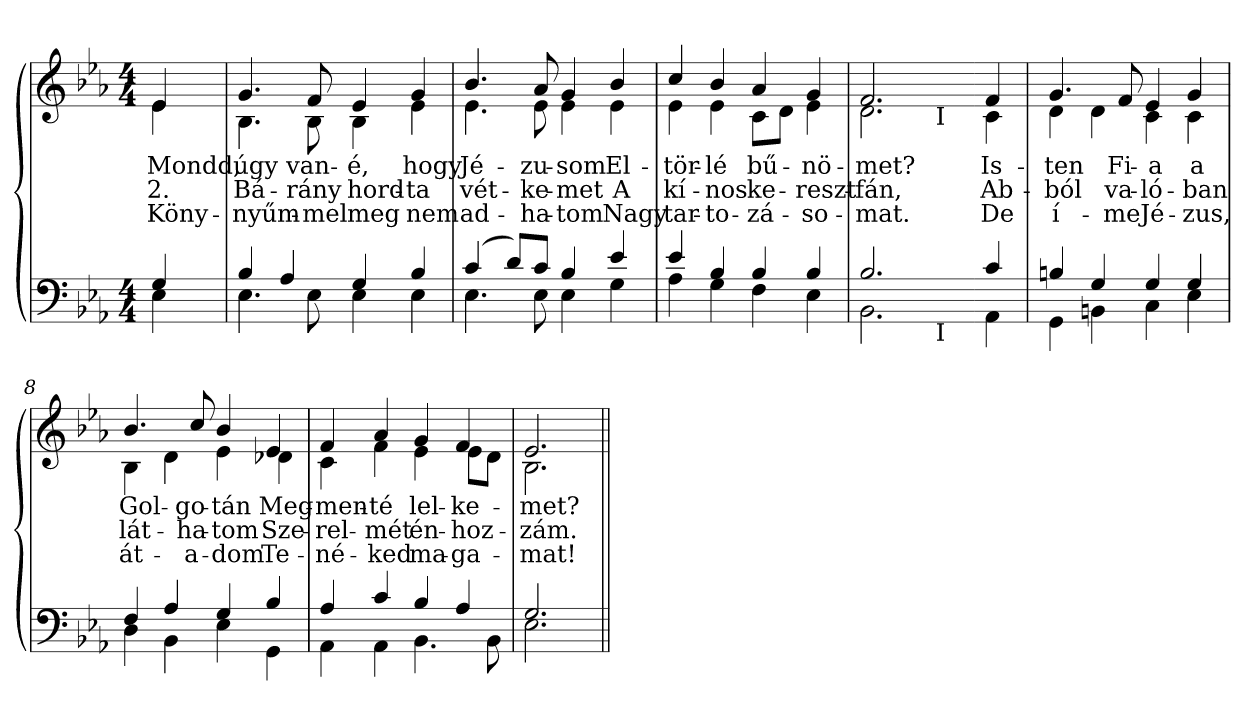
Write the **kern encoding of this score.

**kern	**kern	**text	**text	**text
*part2	*part1	*part1	*part1	*part1
*staff2	*staff1	*staff1	*staff1	*staff1
*clefF4	*clefG2	*	*	*
*k[b-e-a-]	*k[b-e-a-]	*	*	*
*E-:	*E-:	*	*	*
*M4/4	*M4/4	*	*	*
=1	=1	=1	=1	=1
*^	*	*	*	*
!	!	!LO:TX:a:B:t=Intimo	!	!	!
!	!	!	!LO:LY:b	!LO:LY:b	!LO:LY:b
*	*	*^	*	*	*
4G/	4E-\	4e-/	4e-\	Mondd,	2.	Köny-
=2	=2	=2	=2	=2	=2	=2
!	!	!	!	!LO:LY:b	!LO:LY:b	!LO:LY:b
4B-/	4.E-\	4.g/	4.B-\	úgy	Bá-	-nyűm-
4A-/	.	.	.	.	.	.
!	!	!	!	!LO:LY:b	!LO:LY:b	!LO:LY:b
.	8E-\	8f/	8B-\	van-	-rány	-mel
!	!	!	!	!LO:LY:b	!LO:LY:b	!LO:LY:b
4G/	4E-\	4e-/	4B-\	-é,	hord-	meg
!	!	!	!	!LO:LY:b	!LO:LY:b	!LO:LY:b
4B-/	4E-\	4g/	4e-\	hogy	-ta	nem
=3	=3	=3	=3	=3	=3	=3
!	!	!	!	!LO:LY:b	!LO:LY:b	!LO:LY:b
(>4c/	4.E-\	4.b-/	4.e-\	Jé-	vét-	ad-
8d/L)	.	.	.	.	.	.
!	!	!	!	!LO:LY:b	!LO:LY:b	!LO:LY:b
8c/J	8E-\	8a-/	8e-\	-zu-	-ke-	-ha-
!	!	!	!	!LO:LY:b	!LO:LY:b	!LO:LY:b
4B-/	4E-\	4g/	4e-\	-som	-met	-tom
!	!	!	!	!LO:LY:b	!LO:LY:b	!LO:LY:b
4e-/	4G\	4b-/	4e-\	El-	A	Nagy
=4	=4	=4	=4	=4	=4	=4
!	!	!	!	!LO:LY:b	!LO:LY:b	!LO:LY:b
4e-/	4A-\	4cc/	4e-\	-tör-	kí-	tar-
!	!	!	!	!LO:LY:b	!LO:LY:b	!LO:LY:b
4B-/	4G\	4b-/	4e-\	-lé	-nos	-to-
!	!	!	!	!LO:LY:b	!LO:LY:b	!LO:LY:b
4B-/	4F\	4a-/	8c\L	bű-	ke-	-zá-
.	.	.	8d\J	.	.	.
!	!	!	!	!LO:LY:b	!LO:LY:b	!LO:LY:b
4B-/	4E-\	4g/	4e-\	-nö-	-reszt-	-so-
*	*	*v	*v	*	*	*
=5	=5	=5	=5	=5	=5
*	*	*^	*	*	*
!	!	!	!	!LO:LY:b	!LO:LY:b	!LO:LY:b
*	*^	*	*^	*	*	*
2.B-/	2.BB-\	2ryy	2.f/	2.d\	2ryy	-met?	-fán,	-mat.
.	.	32ryy	.	.	32ryy	.	.	.
!	!	!	!	!	!LO:TX:b:t=I	!	!	!
!	!	!LO:TX:b:t=I	!	!	!	!	!	!
.	.	8..ryy	.	.	8..ryy	.	.	.
*	*v	*v	*	*	*	*	*	*
*	*	*v	*v	*v	*	*	*
!!LO:LB:g=z
=6-	=6-	=6-	=6-	=6-	=6-
*	*^	*^	*	*	*
*	*	*	*	*^	*	*	*
!	!	!	!	!	!	!LO:LY:b	!LO:LY:b	!LO:LY:b
*	*v	*v	*	*	*	*	*	*
*	*	*	*v	*v	*	*	*
4c/	4AA-\	4f/	4c\	Is-	Ab-	De
=7	=7	=7	=7	=7	=7	=7
!	!	!	!	!LO:LY:b	!LO:LY:b	!LO:LY:b
4Bn/	4GG\	4.g/	4d\	-ten	-ból	í-
4G/	4BBn\	.	4d\	.	.	.
!	!	!	!	!LO:LY:b	!LO:LY:b	!LO:LY:b
.	.	8f/	.	Fi-	va-	-me
!	!	!	!	!LO:LY:b	!LO:LY:b	!LO:LY:b
4G/	4C\	4e-/	4c\	-a	-ló-	Jé-
!	!	!	!	!LO:LY:b	!LO:LY:b	!LO:LY:b
4G/	4E-\	4g/	4c\	a	-ban	-zus,
=8	=8	=8	=8	=8	=8	=8
!	!	!	!	!LO:LY:b	!LO:LY:b	!LO:LY:b
4F/	4D\	4.b-/	4B-\	Gol-	lát-	át-
4A-/	4BB-\	.	4d\	.	.	.
!	!	!	!	!LO:LY:b	!LO:LY:b	!LO:LY:b
.	.	8cc/	.	-go-	-ha-	-a-
!	!	!	!	!LO:LY:b	!LO:LY:b	!LO:LY:b
4G/	4E-\	4b-/	4e-\	-tán	-tom	-dom
!	!	!	!	!LO:LY:b	!LO:LY:b	!LO:LY:b
4B-/	4GG\	4e-/	4d-X\	Meg-	Sze-	Te-
=9	=9	=9	=9	=9	=9	=9
!	!	!	!	!LO:LY:b	!LO:LY:b	!LO:LY:b
4A-/	4AA-\	4f/	4c\	-men-	-rel-	-né-
!	!	!	!	!LO:LY:b	!LO:LY:b	!LO:LY:b
4c/	4AA-\	4a-/	4f\	-té	-mét	-ked
!	!	!	!	!LO:LY:b	!LO:LY:b	!LO:LY:b
4B-/	4.BB-\	4g/	4e-\	lel-	én-	ma-
!	!	!	!	!LO:LY:b	!LO:LY:b	!LO:LY:b
4A-/	.	4f/	8e-\L	-ke-	-hoz-	-ga-
.	8BB-\	.	8d\J	.	.	.
=10	=10	=10	=10	=10	=10	=10
!	!	!	!	!LO:LY:b	!LO:LY:b	!LO:LY:b
2.G/	2.E-\	2.e-/	2.B-\	-met?	-zám.	-mat!
*v	*v	*	*	*	*	*
*	*v	*v	*	*	*
=||	=||	=||	=||	=||
*-	*-	*-	*-	*-
